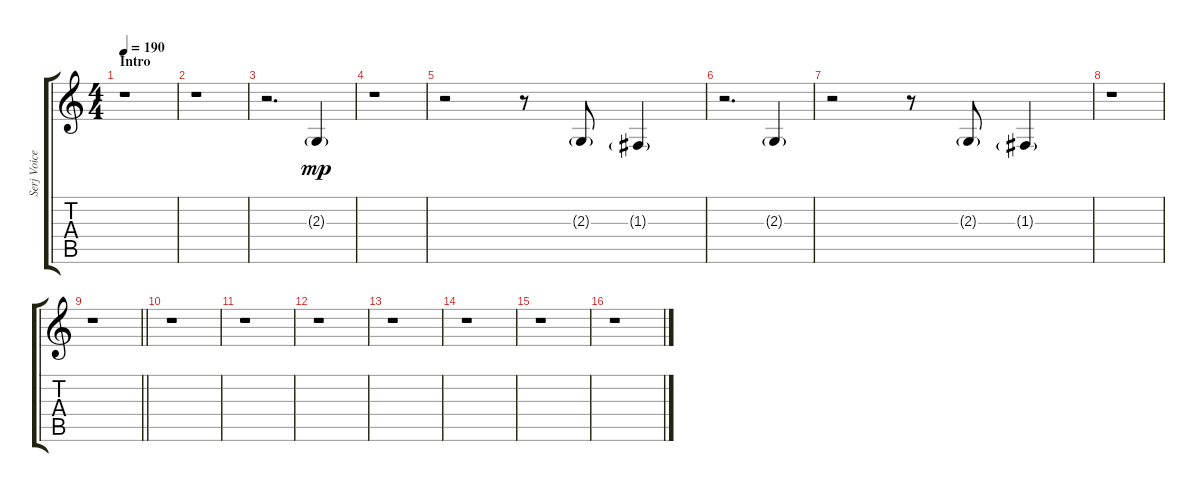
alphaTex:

\track ("Serj Voice" "Serj Voice") {instrument oboe}
\staff {score tabs}
\tuning (D4 A3 F3 C3 G2 C2) {hide}
\ts (4 4)
\section ("" "Intro")
\tempo 190
\clef g2
\ks c
r.1{dy mp instrument oboe} |
r.1 |
r.2{d} 2.3{g}.4 |
r.1 |
r.2 r.8 2.3{g}.8 1.3{g}.4 |
r.2{d} 2.3{g}.4 |
r.2 r.8 2.3{g}.8 1.3{g}.4 |
r.1 |
\barLineRight lightlight
r.1 |
\section ("" "")
r.1 |
r.1 |
r.1 |
r.1 |
r.1 |
r.1 |
r.1
